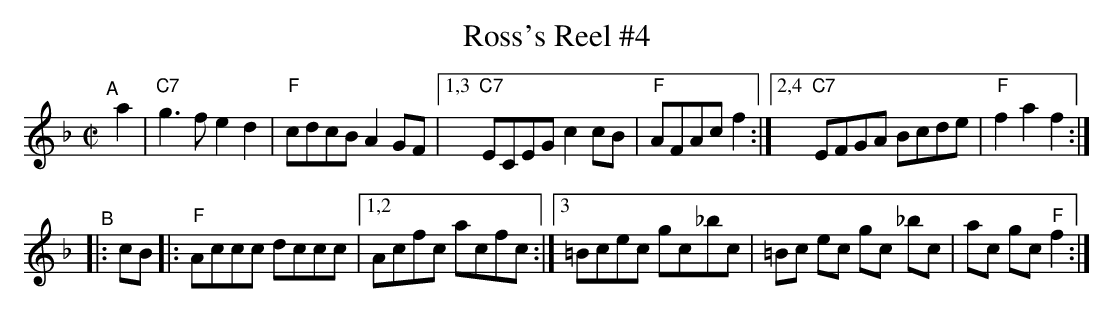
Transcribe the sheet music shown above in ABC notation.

X:1
T: Ross's Reel #4
M: C|
L: 1/8
K: F
"^A"[|] a2 \
|      "C7"g3f  e2d2 | "F"cdcB A2GF \
 |[1,3 "C7"ECEG c2cB | "F"AFAc f2 \
:|[2,4 "C7"EFGA Bcde | "F"f2a2 f2 :|
"^B"|: cB |:\
 "F"Accc dccc |[1,2 Acfc acfc \
             :|[3 =Bcec gc_bc \
| =Bc ec gc _bc | ac gc "F"f2 :|
